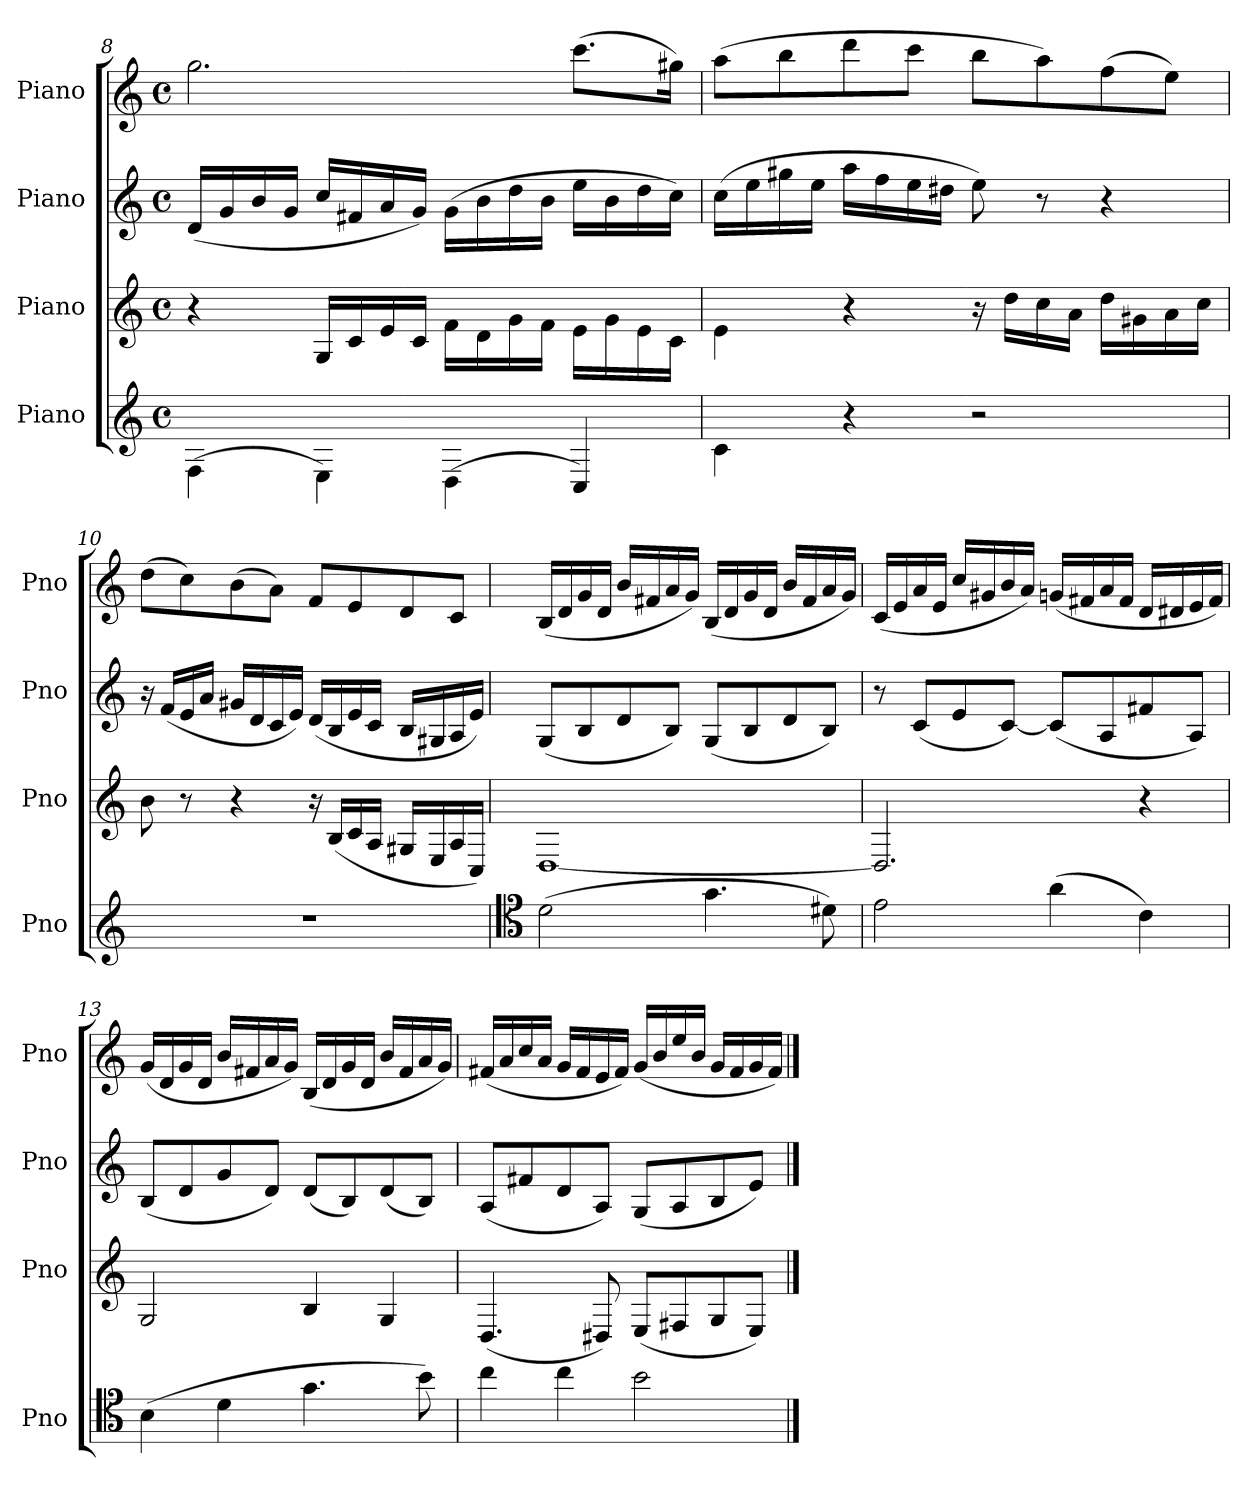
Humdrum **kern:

**kern	**kern	**kern	**kern
*part4	*part3	*part2	*part1
*staff4	*staff3	*staff2	*staff1
*I"Piano	*I"Piano	*I"Piano	*I"Piano
*I'Pno	*I'Pno	*I'Pno	*I'Pno
*clefG2	*clefG2	*clefG2	*clefG2
*k[]	*k[]	*k[]	*k[]
*M4/4	*M4/4	*M4/4	*M4/4
*met(c)	*met(c)	*met(c)	*met(c)
=8	=8	=8	=8
(4F\	4r	(16d/LL	2.gg\
.	.	16g/	.
.	.	16b/	.
.	.	16g/JJ	.
4E\)	16G/LL	16cc/LL	.
.	16c/	16f#X/	.
.	16e/	16a/	.
.	16c/JJ	16g/JJ)	.
(4D\	16f\LL	(16g\LL	.
.	16d\	16b\	.
.	16g\	16dd\	.
.	16f\JJ	16b\JJ	.
4C/)	16e\LL	16ee\LL	(8.ccc\L
.	16g\	16b\	.
.	16e\	16dd\	.
.	16c\JJ	16cc\JJ)	16gg#X\Jk)
=9	=9	=9	=9
4c\	4e\	(16cc\LL	(8aa\L
.	.	16ee\	.
.	.	16gg#X\	8bb\
.	.	16ee\JJ	.
4r	4r	16aa\LL	8ddd\
.	.	16ff\	.
.	.	16ee\	8ccc\J
.	.	16dd#X\JJ	.
2r	16r	8ee\)	8bb\L
.	16dd\LL	.	.
.	16cc\	8r	8aa\)
.	16a\JJ	.	.
.	16dd\LL	4r	(8ff\
.	16g#X\	.	.
.	16a\	.	8ee\J)
.	16cc\JJ	.	.
!!LO:LB:g=z
=10	=10	=10	=10
1r	8b\	16r	(8dd\L
.	.	(16f/LL	.
.	8r	16e/	8cc\)
.	.	16a/JJ	.
.	4r	16g#X/LL	(8b\
.	.	16d/	.
.	.	16c/	8a\J)
.	.	16e/JJ)	.
.	16r	(16d/LL	8f/L
.	(16B/LL	16B/	.
.	16c/	16e/	8e/
.	16A/JJ	16c/JJ	.
.	16G#X/LL	16B/LL	8d/
.	16E/	16G#X/	.
.	16A/	16A/	8c/J
.	16C/JJ)	16e/JJ)	.
=11	=11	=11	=11
*clefC4	*	*	*
(2d\	[1D	(8G/L	(16B/LL
.	.	.	16d/
.	.	8B/	16g/
.	.	.	16d/JJ
.	.	8d/	16b/LL
.	.	.	16f#X/
.	.	8B/J)	16a/
.	.	.	16g/JJ)
4.g\	.	(8G/L	(16B/LL
.	.	.	16d/
.	.	8B/	16g/
.	.	.	16d/JJ
.	.	8d/	16b/LL
.	.	.	16f#/
8d#X\)	.	8B/J)	16a/
.	.	.	16g/JJ)
=12	=12	=12	=12
2e\	2.D/]	8r	(16c/LL
.	.	.	16e/
.	.	(8c/L	16a/
.	.	.	16e/JJ
.	.	8e/	16cc/LL
.	.	.	16g#X/
.	.	[8c/J)	16b/
.	.	.	16a/JJ)
(4a\	.	(8c/L]	(16gn/LL
.	.	.	16f#X/
.	.	8A/	16a/
.	.	.	16f#/JJ
4c\)	4r	8f#X/	16d/LL
.	.	.	16d#X/
.	.	8A/J)	16e/
.	.	.	16f#/JJ)
=13	=13	=13	=13
(4B\	2G/	(8B/L	(16g/LL
.	.	.	16d/
.	.	8d/	16g/
.	.	.	16d/JJ
4d\	.	8g/	16b/LL
.	.	.	16f#X/
.	.	8d/J)	16a/
.	.	.	16g/JJ)
4.g\	4B/	(8d/L	(16B/LL
.	.	.	16d/
.	.	8B/)	16g/
.	.	.	16d/JJ
.	4G/	(8d/	16b/LL
.	.	.	16f#/
8b\)	.	8B/J)	16a/
.	.	.	16g/JJ)
!!LO:LB:g=z
=14	=14	=14	=14
4cc\	(4.D/	(8A/L	(16f#X/LL
.	.	.	16a/
.	.	8f#X/	16cc/
.	.	.	16a/JJ
4cc\	.	8d/	16g/LL
.	.	.	16f#/
.	8D#X/)	8A/J)	16e/
.	.	.	16f#/JJ)
2b\	(8E/L	(8G/L	(16g/LL
.	.	.	16b/
.	8F#X/	8A/	16ee/
.	.	.	16b/JJ
.	8G/	8B/	16g/LL
.	.	.	16f#/
.	8E/J)	8e/J)	16g/
.	.	.	16f#/JJ)
==	==	==	==
*-	*-	*-	*-
